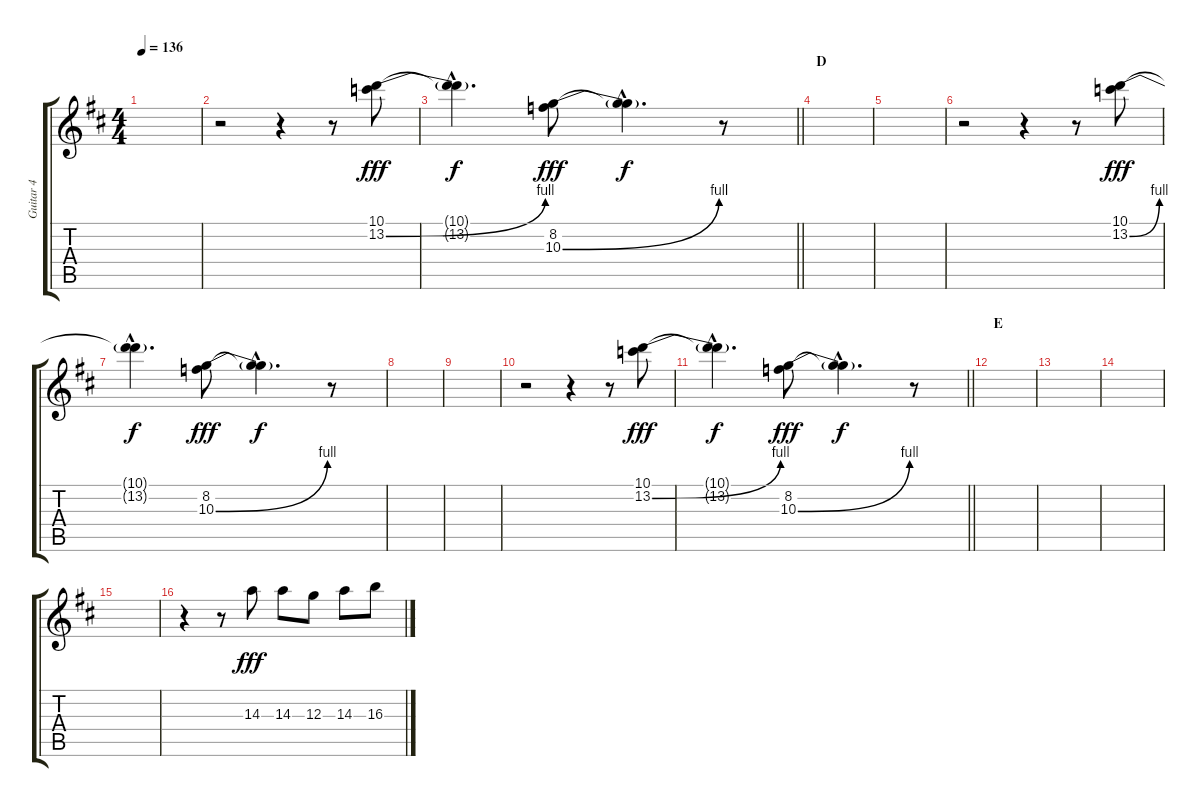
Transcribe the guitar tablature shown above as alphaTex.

\track ("Guitar 4" "Guitar 4") {instrument distortionguitar}
\staff {score tabs}
\tuning (E4 B3 G3 D3 A2 E2) {hide}
\ts (4 4)
\tempo 136
\clef g2
\ks d
|
r.2 r.4 r.8 (10.1 13.2{be (bend 0 0 60 4)}).8{dy fff} |
\barLineRight lightlight
(10.1{hac t} 13.2{hac t}).4{d dy f} (8.2 10.3{be (bend 0 0 60 4)}).8{dy fff} (8.2{hac t} 10.3{hac t}).4{d dy f} r.8 |
\section ("" "D")
|
|
r.2 r.4 r.8 (10.1 13.2{be (bend 0 0 60 4)}).8{dy fff} |
(10.1{hac t} 13.2{hac t}).4{d dy f} (8.2 10.3{be (bend 0 0 60 4)}).8{dy fff} (8.2{hac t} 10.3{hac t}).4{d dy f} r.8 |
|
|
r.2 r.4 r.8 (10.1 13.2{be (bend 0 0 60 4)}).8{dy fff} |
\barLineRight lightlight
(10.1{hac t} 13.2{hac t}).4{d dy f} (8.2 10.3{be (bend 0 0 60 4)}).8{dy fff} (8.2{hac t} 10.3{hac t}).4{d dy f} r.8 |
\section ("" "E")
|
|
|
|
r.4 r.8 14.3.8{dy fff} 14.3.8 12.3.8 14.3.8 16.3.8
